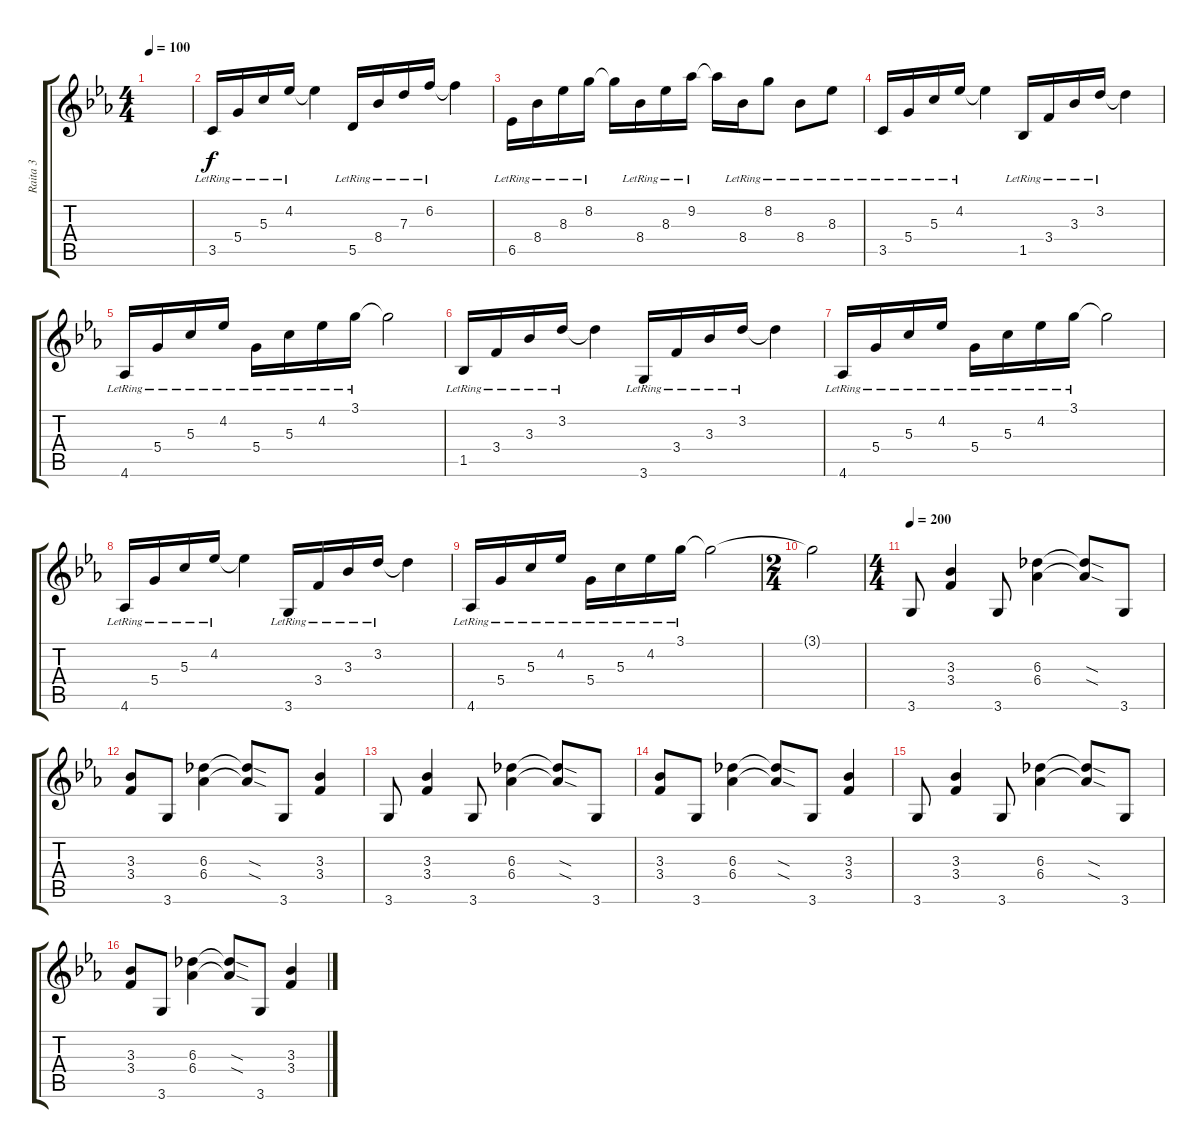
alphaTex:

\track ("Raita 3" "Raita 3") {instrument distortionguitar}
\staff {score tabs}
\tuning (E4 B3 G3 D3 A2 E2) {hide}
\ts (4 4)
\tempo 100
\clef g2
\ks eb
|
3.5{lr}.16{instrument electricguitarclean} 5.4{lr}.16 5.3{lr}.16 4.2{lr}.16 4.2{t}.4 5.5{lr}.16 8.4{lr}.16 7.3{lr}.16 6.2{lr}.16 6.2{t}.4 |
6.5{lr}.16 8.4{lr}.16 8.3{lr}.16 8.2{lr}.16 8.2{t}.16 8.4{lr}.16 8.3{lr}.16 9.2{lr}.16 9.2{t}.16 8.4{lr}.16 8.2{lr}.8 8.4{lr}.8 8.3{lr}.8 |
3.5{lr}.16 5.4{lr}.16 5.3{lr}.16 4.2{lr}.16 4.2{t}.4 1.5{lr}.16 3.4{lr}.16 3.3{lr}.16 3.2{lr}.16 3.2{t}.4 |
4.6{lr}.16 5.4{lr}.16 5.3{lr}.16 4.2{lr}.16 5.4{lr}.16 5.3{lr}.16 4.2{lr}.16 3.1{lr}.16 3.1{t}.2 |
1.5{lr}.16 3.4{lr}.16 3.3{lr}.16 3.2{lr}.16 3.2{t}.4 3.6{lr}.16 3.4{lr}.16 3.3{lr}.16 3.2{lr}.16 3.2{t}.4 |
4.6{lr}.16 5.4{lr}.16 5.3{lr}.16 4.2{lr}.16 5.4{lr}.16 5.3{lr}.16 4.2{lr}.16 3.1{lr}.16 3.1{t}.2 |
4.6{lr}.16 5.4{lr}.16 5.3{lr}.16 4.2{lr}.16 4.2{t}.4 3.6{lr}.16 3.4{lr}.16 3.3{lr}.16 3.2{lr}.16 3.2{t}.4 |
4.6{lr}.16 5.4{lr}.16 5.3{lr}.16 4.2{lr}.16 5.4{lr}.16 5.3{lr}.16 4.2{lr}.16 3.1{lr}.16 3.1{t}.2 |
\ts (2 4)
3.1{t}.2 |
\ts (4 4)
\tempo 200
3.6.8{instrument distortionguitar} (3.3 3.4).4 3.6.8 (6.3 6.4).4 (6.3{sod t} 6.4{sod t}).8 3.6.8 |
(3.3 3.4).8 3.6.8 (6.3 6.4).4 (6.3{sod t} 6.4{sod t}).8 3.6.8 (3.3 3.4).4 |
3.6.8 (3.3 3.4).4 3.6.8 (6.3 6.4).4 (6.3{sod t} 6.4{sod t}).8 3.6.8 |
(3.3 3.4).8 3.6.8 (6.3 6.4).4 (6.3{sod t} 6.4{sod t}).8 3.6.8 (3.3 3.4).4 |
3.6.8 (3.3 3.4).4 3.6.8 (6.3 6.4).4 (6.3{sod t} 6.4{sod t}).8 3.6.8 |
(3.3 3.4).8 3.6.8 (6.3 6.4).4 (6.3{sod t} 6.4{sod t}).8 3.6.8 (3.3 3.4).4
